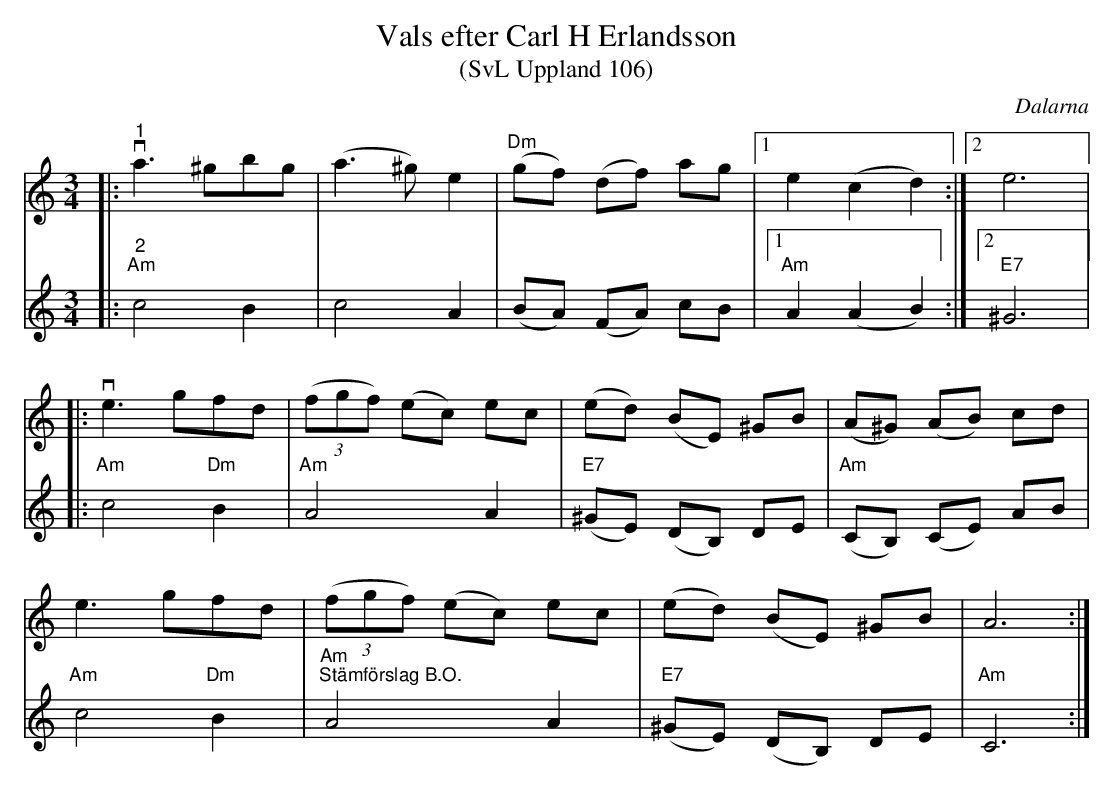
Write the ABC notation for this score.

X:1
T:Vals efter Carl H Erlandsson
T:(SvL Uppland 106)
O:Dalarna
L:1/8
M:3/4
K:Am
V:1
|:"^1"v a3 ^gbg | (a3 ^g) e2 |"Dm" (gf) (df) ag |1 e2 (c2 d2) :|2 e6 |:
v e3 gfd | (3(fgf) (ec) ec | (ed) (BE) ^GB | (A^G) (AB) cd |
 e3 gfd | (3(fgf) (ec) ec | (ed) (BE) ^GB | A6 :|
V:2
|:"^2""Am" c4 B2 | c4 A2 | (BA) (FA) cB |1"Am" A2 (A2 B2) :|2"E7" ^G6 |:
"Am" c4"Dm" B2 | "Am" A4 A2 |"E7" (^GE) (DB,) DE | "Am" (CB,) (CE) AB |
"Am" c4"Dm" B2 |"Am"  "^Stämförslag B.O."A4  A2 |"E7" (^GE) (DB,) DE |"Am"  C6 :|
